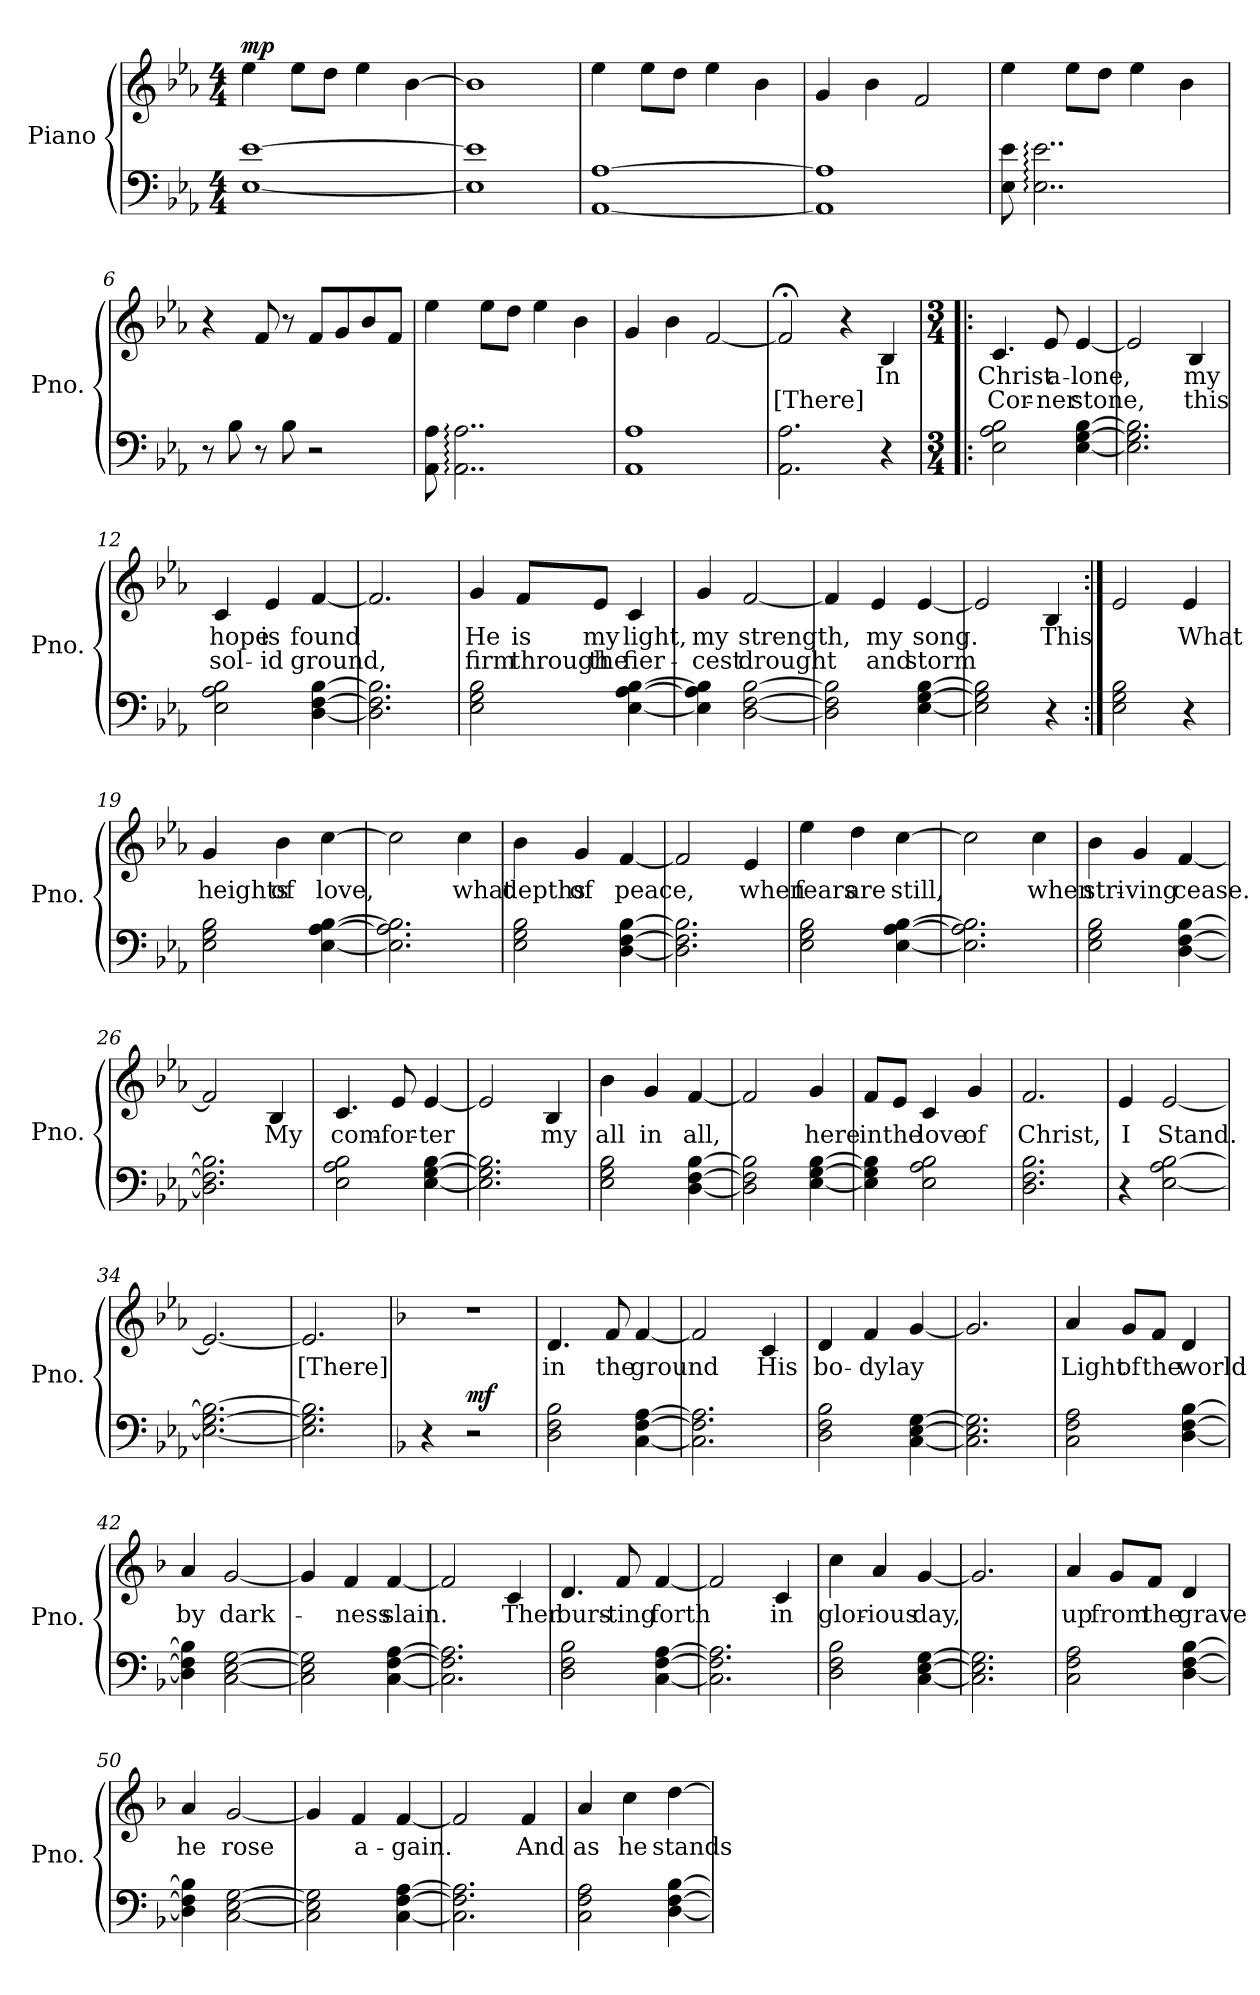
**kern	**kern	**text	**text	**dynam
*part1	*part1	*part1	*part1	*part1
*staff2	*staff1	*staff1	*staff1	*staff1/2
*I"Piano	*	*	*	*
*I'Pno.	*	*	*	*
*clefF4	*clefG2	*	*	*
*k[b-e-a-]	*k[b-e-a-]	*	*	*
*E-:	*E-:	*	*	*
*M4/4	*M4/4	*	*	*
=1	=1	=1	=1	=1
!	!	!	!	!LO:DY:b
[1E- [1e-	4ee-\	.	.	mp
.	8ee-\L	.	.	.
.	8dd\J	.	.	.
.	4ee-\	.	.	.
.	[4b-\	.	.	.
=2	=2	=2	=2	=2
1E-] 1e-]	1b-]	.	.	.
=3	=3	=3	=3	=3
[1AA- [1A-	4ee-\	.	.	.
.	8ee-\L	.	.	.
.	8dd\J	.	.	.
.	4ee-\	.	.	.
.	4b-\	.	.	.
=4	=4	=4	=4	=4
1AA-] 1A-]	4g/	.	.	.
.	4b-\	.	.	.
.	2f/	.	.	.
=5	=5	=5	=5	=5
8E-\ 8e-\	4ee-\	.	.	.
2..E-\: 2..e-\:	.	.	.	.
.	8ee-\L	.	.	.
.	8dd\J	.	.	.
.	4ee-\	.	.	.
.	4b-\	.	.	.
=6	=6	=6	=6	=6
8r	4r	.	.	.
8B-\	.	.	.	.
8r	8f/	.	.	.
8B-\	8r	.	.	.
2r	8f/L	.	.	.
.	8g/	.	.	.
.	8b-/	.	.	.
.	8f/J	.	.	.
=7	=7	=7	=7	=7
8AA-\ 8A-\	4ee-\	.	.	.
2..AA-\: 2..A-\:	.	.	.	.
.	8ee-\L	.	.	.
.	8dd\J	.	.	.
.	4ee-\	.	.	.
.	4b-\	.	.	.
!!LO:LB:g=z
=8	=8	=8	=8	=8
1AA- 1A-	4g/	.	.	.
.	4b-\	.	.	.
.	[2f/	.	.	.
=9	=9	=9	=9	=9
2.AA-\ 2.A-\	2f;</]	.	[There]	.
.	4r	.	.	.
4r	4B-/	In	.	.
=10!|:	=10!|:	=10!|:	=10!|:	=10!|:
*M3/4	*M3/4	*	*	*
2E-\ 2A-\ 2B-\	4.c/	Christ	Cor-	.
.	8e-/	a-	-ner	.
[4E-\ [4G\ [4B-\	[4e-/	-lone,	stone,	.
=11	=11	=11	=11	=11
2.E-\] 2.G\] 2.B-\]	2e-/]	.	.	.
.	4B-/	my	this	.
=12	=12	=12	=12	=12
2E-\ 2A-\ 2B-\	4c/	hope	sol-	.
.	4e-/	is	-id	.
[4D\ [4F\ [4B-\	[4f/	found	ground,	.
=13	=13	=13	=13	=13
2.D\] 2.F\] 2.B-\]	2.f/]	.	.	.
!!LO:LB:g=z
=14	=14	=14	=14	=14
2E-\ 2G\ 2B-\	4g/	He	firm	.
.	8f/L	is	through	.
.	8e-/J	my	the	.
[4E-\ [4A-\ [4B-\	4c/	light,	fier-	.
=15	=15	=15	=15	=15
4E-\] 4A-\] 4B-\]	4g/	my	-cest	.
[2D\ [2F\ [2B-\	[2f/	strength,	drought	.
=16	=16	=16	=16	=16
2D\] 2F\] 2B-\]	4f/]	.	.	.
.	4e-/	my	and	.
[4E-\ [4G\ [4B-\	[4e-/	song.	storm	.
=17	=17	=17	=17	=17
2E-\] 2G\] 2B-\]	2e-/]	.	.	.
4r	4B-/	This	.	.
=18:|!	=18:|!	=18:|!	=18:|!	=18:|!
2E-\ 2G\ 2B-\	2e-/	.	.	.
4r	4e-/	What	.	.
!!LO:LB:g=z
=19	=19	=19	=19	=19
2E-\ 2G\ 2B-\	4g/	heights	.	.
.	4b-\	of	.	.
[4E-\ [4A-\ [4B-\	[4cc\	love,	.	.
=20	=20	=20	=20	=20
2.E-\] 2.A-\] 2.B-\]	2cc\]	.	.	.
.	4cc\	what	.	.
=21	=21	=21	=21	=21
2E-\ 2G\ 2B-\	4b-\	depths	.	.
.	4g/	of	.	.
[4D\ [4F\ [4B-\	[4f/	peace,	.	.
=22	=22	=22	=22	=22
2.D\] 2.F\] 2.B-\]	2f/]	.	.	.
.	4e-/	when	.	.
=23	=23	=23	=23	=23
2E-\ 2G\ 2B-\	4ee-\	fears	.	.
.	4dd\	are	.	.
[4E-\ [4A-\ [4B-\	[4cc\	still,	.	.
=24	=24	=24	=24	=24
2.E-\] 2.A-\] 2.B-\]	2cc\]	.	.	.
.	4cc\	when	.	.
!!LO:PB:g=z
=25	=25	=25	=25	=25
2E-\ 2G\ 2B-\	4b-\	stri-	.	.
.	4g/	-ving	.	.
[4D\ [4F\ [4B-\	[4f/	cease.	.	.
=26	=26	=26	=26	=26
2.D\] 2.F\] 2.B-\]	2f/]	.	.	.
.	4B-/	My	.	.
=27	=27	=27	=27	=27
2E-\ 2A-\ 2B-\	4.c/	com-	.	.
.	8e-/	-for-	.	.
[4E-\ [4G\ [4B-\	[4e-/	-ter	.	.
=28	=28	=28	=28	=28
2.E-\] 2.G\] 2.B-\]	2e-/]	.	.	.
.	4B-/	my	.	.
=29	=29	=29	=29	=29
2E-\ 2G\ 2B-\	4b-\	all	.	.
.	4g/	in	.	.
[4D\ [4F\ [4B-\	[4f/	all,	.	.
=30	=30	=30	=30	=30
2D\] 2F\] 2B-\]	2f/]	.	.	.
[4E-\ [4G\ [4B-\	4g/	here	.	.
!!LO:LB:g=z
=31	=31	=31	=31	=31
4E-\] 4G\] 4B-\]	8f/L	in	.	.
.	8e-/J	the	.	.
2E-\ 2A-\ 2B-\	4c/	love	.	.
.	4g/	of	.	.
=32	=32	=32	=32	=32
2.D\ 2.F\ 2.B-\	2.f/	Christ,	.	.
=33	=33	=33	=33	=33
4r	4e-/	I	.	.
[2E-\ 2A-\ [2B-\	[2e-/	Stand.	.	.
=34	=34	=34	=34	=34
2.E-\_ [2.G\ 2.B-\_	2.e-/_	.	.	.
=35	=35	=35	=35	=35
2.E-\] 2.G\] 2.B-\]	2.e-/]	[There]	.	.
=36	=36	=36	=36	=36
*k[b-]	*k[b-]	*	*	*
*F:	*F:	*	*	*
4r	2.r	.	.	.
!	!	!	!	!LO:DY:a=2
2r	.	.	.	mf
=37	=37	=37	=37	=37
2D\ 2F\ 2B-\	4.d/	in	.	.
.	8f/	the	.	.
[4C\ [4F\ [4A\	[4f/	ground	.	.
!!LO:LB:g=z
=38	=38	=38	=38	=38
2.C\] 2.F\] 2.A\]	2f/]	.	.	.
.	4c/	His	.	.
=39	=39	=39	=39	=39
2D\ 2F\ 2B-\	4d/	bo-	.	.
.	4f/	-dy	.	.
[4C\ [4E\ [4G\	[4g/	lay	.	.
=40	=40	=40	=40	=40
2.C\] 2.E\] 2.G\]	2.g/]	.	.	.
=41	=41	=41	=41	=41
2C\ 2F\ 2A\	4a/	Light	.	.
.	8g/L	of	.	.
.	8f/J	the	.	.
[4D\ [4F\ [4B-\	4d/	world	.	.
=42	=42	=42	=42	=42
4D\] 4F\] 4B-\]	4a/	by	.	.
[2C\ [2E\ [2G\	[2g/	dark-	.	.
=43	=43	=43	=43	=43
2C\] 2E\] 2G\]	4g/]	.	.	.
.	4f/	ness	.	.
[4C\ [4F\ [4A\	[4f/	slain.	.	.
=44	=44	=44	=44	=44
2.C\] 2.F\] 2.A\]	2f/]	.	.	.
.	4c/	Then	.	.
!!LO:LB:g=z
=45	=45	=45	=45	=45
2D\ 2F\ 2B-\	4.d/	burs-	.	.
.	8f/	-ting	.	.
[4C\ [4F\ [4A\	[4f/	forth	.	.
=46	=46	=46	=46	=46
2.C\] 2.F\] 2.A\]	2f/]	.	.	.
.	4c/	in	.	.
=47	=47	=47	=47	=47
2D\ 2F\ 2B-\	4cc\	glor-	.	.
.	4a/	-ious	.	.
[4C\ [4E\ [4G\	[4g/	day,	.	.
=48	=48	=48	=48	=48
2.C\] 2.E\] 2.G\]	2.g/]	.	.	.
=49	=49	=49	=49	=49
2C\ 2F\ 2A\	4a/	up	.	.
.	8g/L	from	.	.
.	8f/J	the	.	.
[4D\ [4F\ [4B-\	4d/	grave	.	.
=50	=50	=50	=50	=50
4D\] 4F\] 4B-\]	4a/	he	.	.
[2C\ [2E\ [2G\	[2g/	rose	.	.
!!LO:PB:g=z
=51	=51	=51	=51	=51
2C\] 2E\] 2G\]	4g/]	.	.	.
.	4f/	a-	.	.
[4C\ [4F\ [4A\	[4f/	-gain.	.	.
=52	=52	=52	=52	=52
2.C\] 2.F\] 2.A\]	2f/]	.	.	.
.	4f/	And	.	.
=53	=53	=53	=53	=53
2C\ 2F\ 2A\	4a/	as	.	.
.	4cc\	he	.	.
[4D\ [4F\ [4B-\	[4dd\	stands	.	.
=	=	=	=	=
*-	*-	*-	*-	*-
